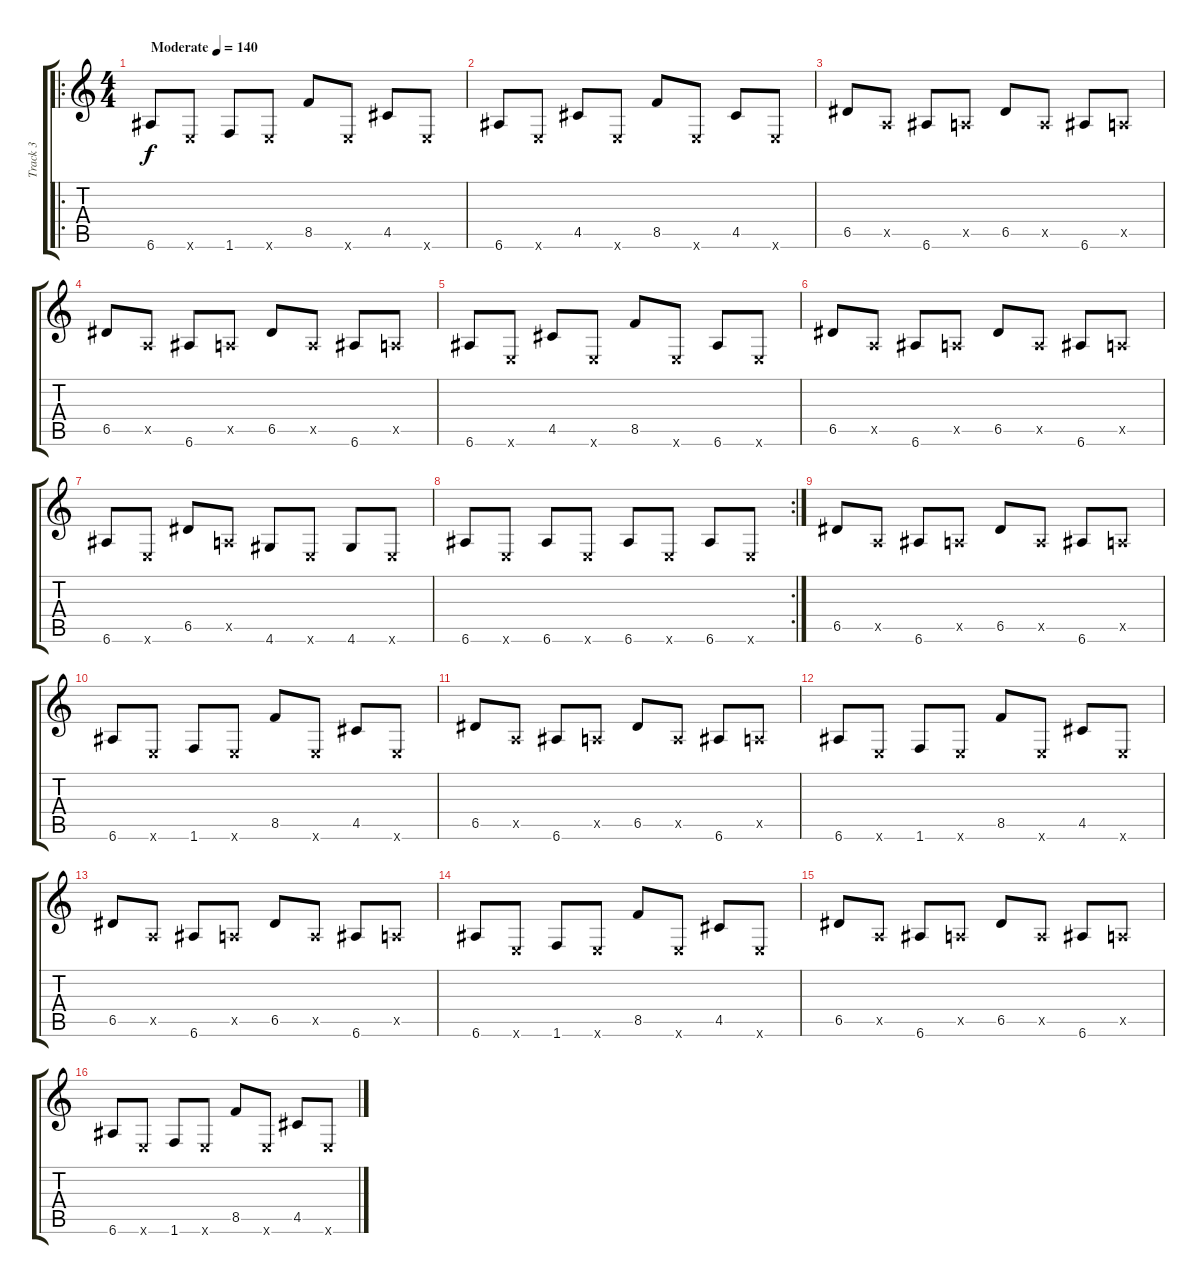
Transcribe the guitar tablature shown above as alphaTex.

\track ("Track 3" "Track 3") {instrument electricbassfinger}
\staff {score tabs}
\tuning (E4 B3 G3 D3 A2 E2) {hide}
\ro
\ts (4 4)
\tempo (140 "Moderate")
\clef g2
\ks c
6.6.8{dy f instrument electricbassfinger} 0.6{x}.8 1.6.8 0.6{x}.8 8.5.8 0.6{x}.8 4.5.8 0.6{x}.8 |
6.6.8 0.6{x}.8 4.5.8 0.6{x}.8 8.5.8 0.6{x}.8 4.5.8 0.6{x}.8 |
6.5.8 0.5{x}.8 6.6.8 0.5{x}.8 6.5.8 0.5{x}.8 6.6.8 0.5{x}.8 |
6.5.8 0.5{x}.8 6.6.8 0.5{x}.8 6.5.8 0.5{x}.8 6.6.8 0.5{x}.8 |
6.6.8 0.6{x}.8 4.5.8 0.6{x}.8 8.5.8 0.6{x}.8 6.6.8 0.6{x}.8 |
6.5.8 0.5{x}.8 6.6.8 0.5{x}.8 6.5.8 0.5{x}.8 6.6.8 0.5{x}.8 |
6.6.8 0.6{x}.8 6.5.8 0.5{x}.8 4.6.8 0.6{x}.8 4.6.8 0.6{x}.8 |
\rc 2
6.6.8 0.6{x}.8 6.6.8 0.6{x}.8 6.6.8 0.6{x}.8 6.6.8 0.6{x}.8 |
6.5.8 0.5{x}.8 6.6.8 0.5{x}.8 6.5.8 0.5{x}.8 6.6.8 0.5{x}.8 |
6.6.8 0.6{x}.8 1.6.8 0.6{x}.8 8.5.8 0.6{x}.8 4.5.8 0.6{x}.8 |
6.5.8 0.5{x}.8 6.6.8 0.5{x}.8 6.5.8 0.5{x}.8 6.6.8 0.5{x}.8 |
6.6.8 0.6{x}.8 1.6.8 0.6{x}.8 8.5.8 0.6{x}.8 4.5.8 0.6{x}.8 |
6.5.8 0.5{x}.8 6.6.8 0.5{x}.8 6.5.8 0.5{x}.8 6.6.8 0.5{x}.8 |
6.6.8 0.6{x}.8 1.6.8 0.6{x}.8 8.5.8 0.6{x}.8 4.5.8 0.6{x}.8 |
6.5.8 0.5{x}.8 6.6.8 0.5{x}.8 6.5.8 0.5{x}.8 6.6.8 0.5{x}.8 |
6.6.8 0.6{x}.8 1.6.8 0.6{x}.8 8.5.8 0.6{x}.8 4.5.8 0.6{x}.8
